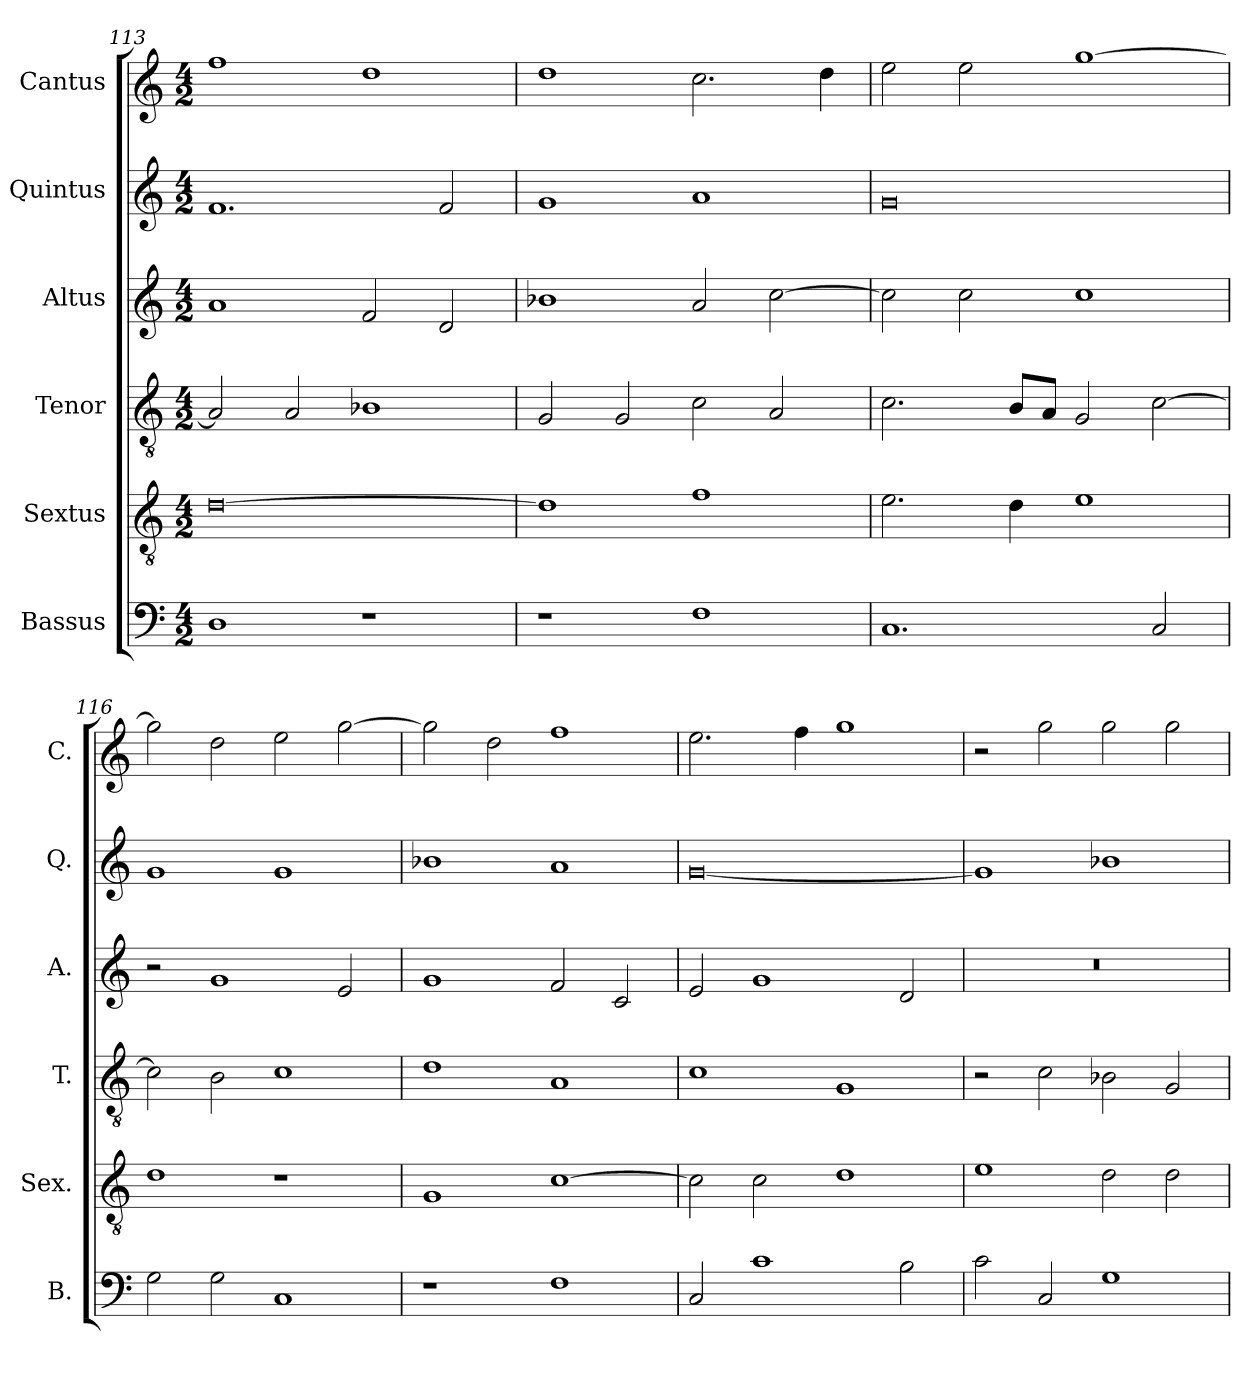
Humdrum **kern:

**kern	**kern	**kern	**kern	**kern	**kern
*part6	*part5	*part4	*part3	*part2	*part1
*staff6	*staff5	*staff4	*staff3	*staff2	*staff1
*I"Bassus	*I"Sextus	*I"Tenor	*I"Altus	*I"Quintus	*I"Cantus
*I'B.	*I'Sex.	*I'T.	*I'A.	*I'Q.	*I'C.
*clefF4	*clefGv2	*clefGv2	*clefG2	*clefG2	*clefG2
*k[]	*k[]	*k[]	*k[]	*k[]	*k[]
*M4/2	*M4/2	*M4/2	*M4/2	*M4/2	*M4/2
=113	=113	=113	=113	=113	=113
1D	[0d	2A/]	1a	1.f	1ff
.	.	2A/	.	.	.
1r	.	1B-X	2f/	.	1dd
.	.	.	2d/	2f/	.
!!LO:PB:g=z
=114	=114	=114	=114	=114	=114
1r	1d]	2G/	1b-X	1g	1dd
.	.	2G/	.	.	.
1F	1f	2c\	2a/	1a	2.cc\
.	.	2A/	[2cc\	.	.
.	.	.	.	.	4dd\
=115	=115	=115	=115	=115	=115
1.C	2.e\	2.c\	2cc\]	0g	2ee\
.	.	.	2cc\	.	2ee\
.	4d\	8B/L	.	.	.
.	.	8A/J	.	.	.
.	1e	2G/	1cc	.	[1gg
2C/	.	[2c\	.	.	.
=116	=116	=116	=116	=116	=116
2G\	1d	2c\]	2r	1g	2gg\]
2G\	.	2B\	1g	.	2dd\
1C	1r	1c	.	1g	2ee\
.	.	.	2e/	.	[2gg\
=117	=117	=117	=117	=117	=117
1r	1G	1d	1g	1b-X	2gg\]
.	.	.	.	.	2dd\
1F	[1c	1A	2f/	1a	1ff
.	.	.	2c/	.	.
=118	=118	=118	=118	=118	=118
2C/	2c\]	1c	2e/	[0g	2.ee\
1c	2c\	.	1g	.	.
.	.	.	.	.	4ff\
.	1d	1G	.	.	1gg
2B\	.	.	2d/	.	.
=119	=119	=119	=119	=119	=119
2c\	1e	2r	0r	1g]	2r
2C/	.	2c\	.	.	2gg\
1G	2d\	2B-X\	.	1b-X	2gg\
.	2d\	2G/	.	.	2gg\
=	=	=	=	=	=
*-	*-	*-	*-	*-	*-
